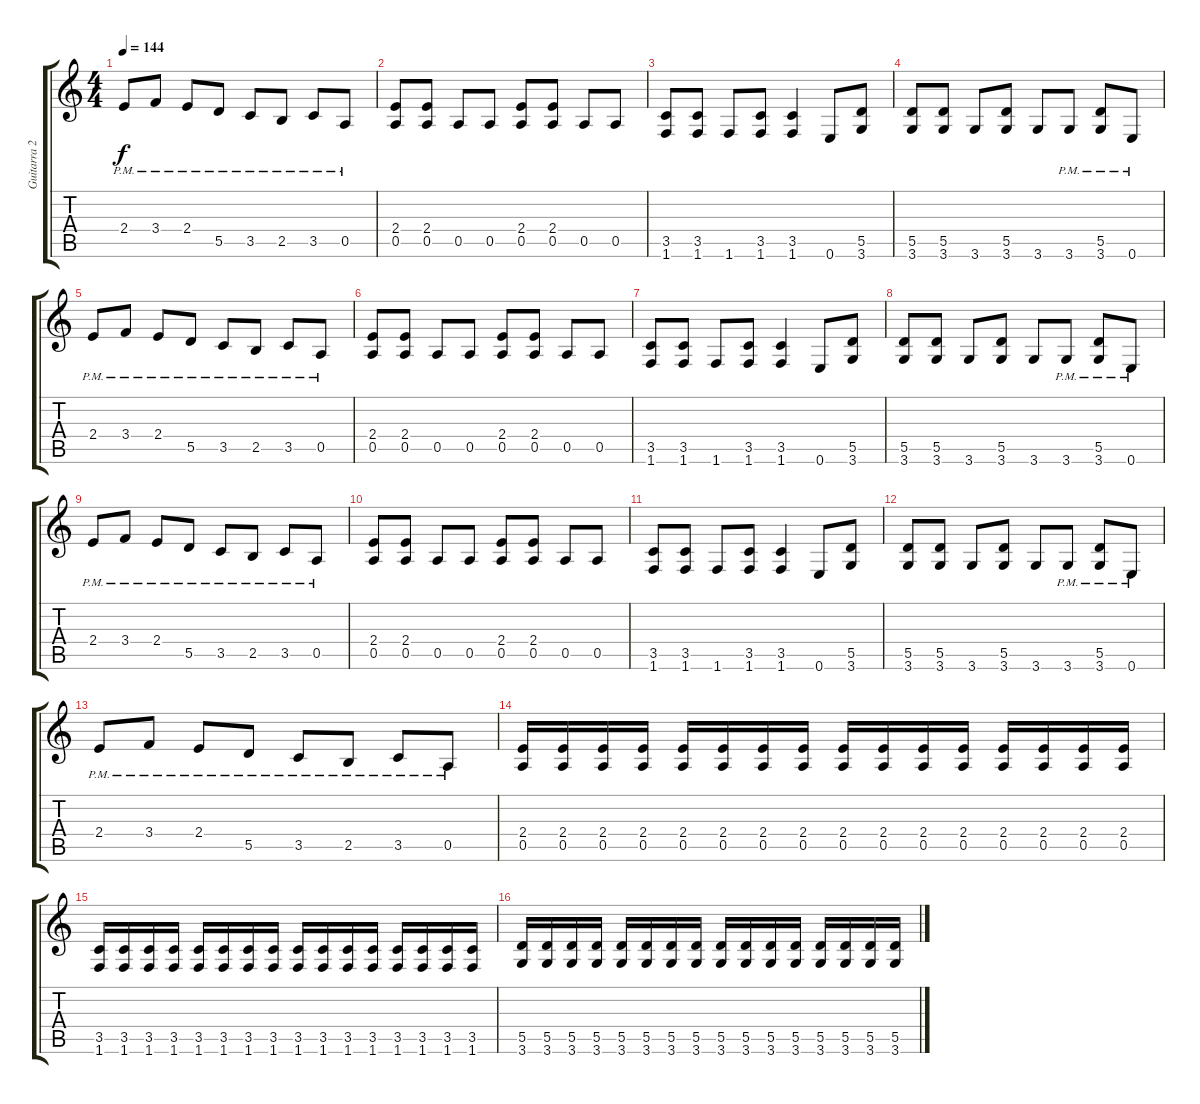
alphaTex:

\track ("Guitarra 2" "Guitarra 2") {instrument distortionguitar}
\staff {score tabs}
\tuning (E4 B3 G3 D3 A2 E2) {hide}
\ts (4 4)
\tempo 144
\clef g2
\ks c
2.4{pm}.8{dy f} 3.4{pm}.8 2.4{pm}.8 5.5{pm}.8 3.5{pm}.8 2.5{pm}.8 3.5{pm}.8 0.5{pm}.8 |
(2.4 0.5).8 (2.4 0.5).8 0.5.8 0.5.8 (2.4 0.5).8 (2.4 0.5).8 0.5.8 0.5.8 |
(3.5 1.6).8 (3.5 1.6).8 1.6.8 (3.5 1.6).8 (3.5 1.6).4 0.6.8 (5.5 3.6).8 |
(5.5 3.6).8 (5.5 3.6).8 3.6.8 (5.5 3.6).8 3.6.8 3.6{pm}.8 (5.5{pm} 3.6{pm}).8 0.6{pm}.8 |
2.4{pm}.8 3.4{pm}.8 2.4{pm}.8 5.5{pm}.8 3.5{pm}.8 2.5{pm}.8 3.5{pm}.8 0.5{pm}.8 |
(2.4 0.5).8 (2.4 0.5).8 0.5.8 0.5.8 (2.4 0.5).8 (2.4 0.5).8 0.5.8 0.5.8 |
(3.5 1.6).8 (3.5 1.6).8 1.6.8 (3.5 1.6).8 (3.5 1.6).4 0.6.8 (5.5 3.6).8 |
(5.5 3.6).8 (5.5 3.6).8 3.6.8 (5.5 3.6).8 3.6.8 3.6{pm}.8 (5.5{pm} 3.6{pm}).8 0.6{pm}.8 |
2.4{pm}.8 3.4{pm}.8 2.4{pm}.8 5.5{pm}.8 3.5{pm}.8 2.5{pm}.8 3.5{pm}.8 0.5{pm}.8 |
(2.4 0.5).8 (2.4 0.5).8 0.5.8 0.5.8 (2.4 0.5).8 (2.4 0.5).8 0.5.8 0.5.8 |
(3.5 1.6).8 (3.5 1.6).8 1.6.8 (3.5 1.6).8 (3.5 1.6).4 0.6.8 (5.5 3.6).8 |
(5.5 3.6).8 (5.5 3.6).8 3.6.8 (5.5 3.6).8 3.6.8 3.6{pm}.8 (5.5{pm} 3.6{pm}).8 0.6{pm}.8 |
2.4{pm}.8 3.4{pm}.8 2.4{pm}.8 5.5{pm}.8 3.5{pm}.8 2.5{pm}.8 3.5{pm}.8 0.5{pm}.8 |
(2.4 0.5).16 (2.4 0.5).16 (2.4 0.5).16 (2.4 0.5).16 (2.4 0.5).16 (2.4 0.5).16 (2.4 0.5).16 (2.4 0.5).16 (2.4 0.5).16 (2.4 0.5).16 (2.4 0.5).16 (2.4 0.5).16 (2.4 0.5).16 (2.4 0.5).16 (2.4 0.5).16 (2.4 0.5).16 |
(3.5 1.6).16 (3.5 1.6).16 (3.5 1.6).16 (3.5 1.6).16 (3.5 1.6).16 (3.5 1.6).16 (3.5 1.6).16 (3.5 1.6).16 (3.5 1.6).16 (3.5 1.6).16 (3.5 1.6).16 (3.5 1.6).16 (3.5 1.6).16 (3.5 1.6).16 (3.5 1.6).16 (3.5 1.6).16 |
(5.5 3.6).16 (5.5 3.6).16 (5.5 3.6).16 (5.5 3.6).16 (5.5 3.6).16 (5.5 3.6).16 (5.5 3.6).16 (5.5 3.6).16 (5.5 3.6).16 (5.5 3.6).16 (5.5 3.6).16 (5.5 3.6).16 (5.5 3.6).16 (5.5 3.6).16 (5.5 3.6).16 (5.5 3.6).16
